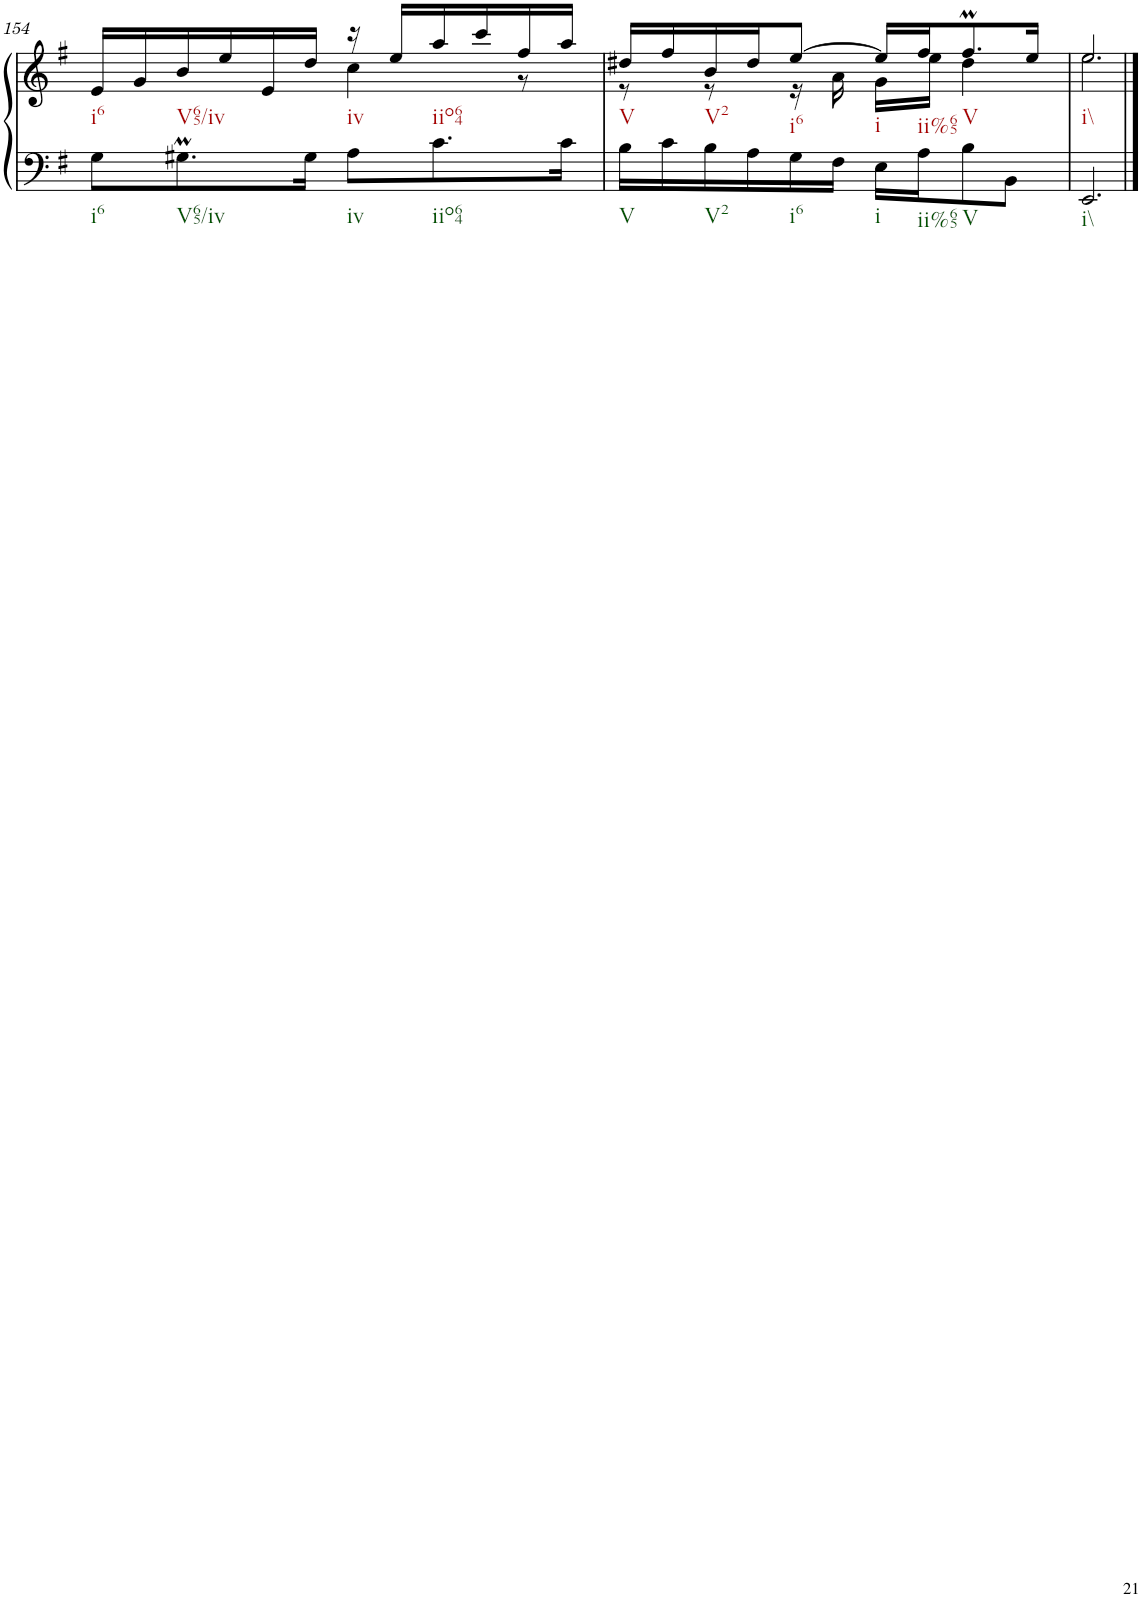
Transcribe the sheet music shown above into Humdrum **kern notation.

**kern	**kern
*part1	*part1
*staff2	*staff1
*I"unbenannt9	*
!!LO:PB:g=z
*clefF4	*clefG2
*k[f#]	*k[f#]
*M6/8	*M6/8
=154	=154
*	*^
8G\L	16e/LL	4.ryy
.	16g/	.
8.G#Xm\	16b/	.
.	16ee/	.
.	16e/	.
16G#\Jk	16dd/JJ	.
8A\L	16r	4cc\
.	16ee/LL	.
8.c\	16aa/	.
.	16ccc/	.
.	16ff#/	8r
16c\Jk	16aa/JJ	.
=155	=155	=155
16B\LL	16dd#X/LL	8r
16c\	16ff#/	.
16B\	16b/	8r
16A\	16dd#/J	.
16G\	[8ee/J	16r
16F#\JJ	.	16a\
16E\LL	16ee/LL]	16g\LL
16A\J	16ff#/J	16ee\JJ
8B\	8.ff#m/	4dd#\
8BB\J	.	.
.	16ee/Jk	.
=156	=156	=156
2.EE/	2.ee/	2.ee\
*	*v	*v
==	==
*-	*-
